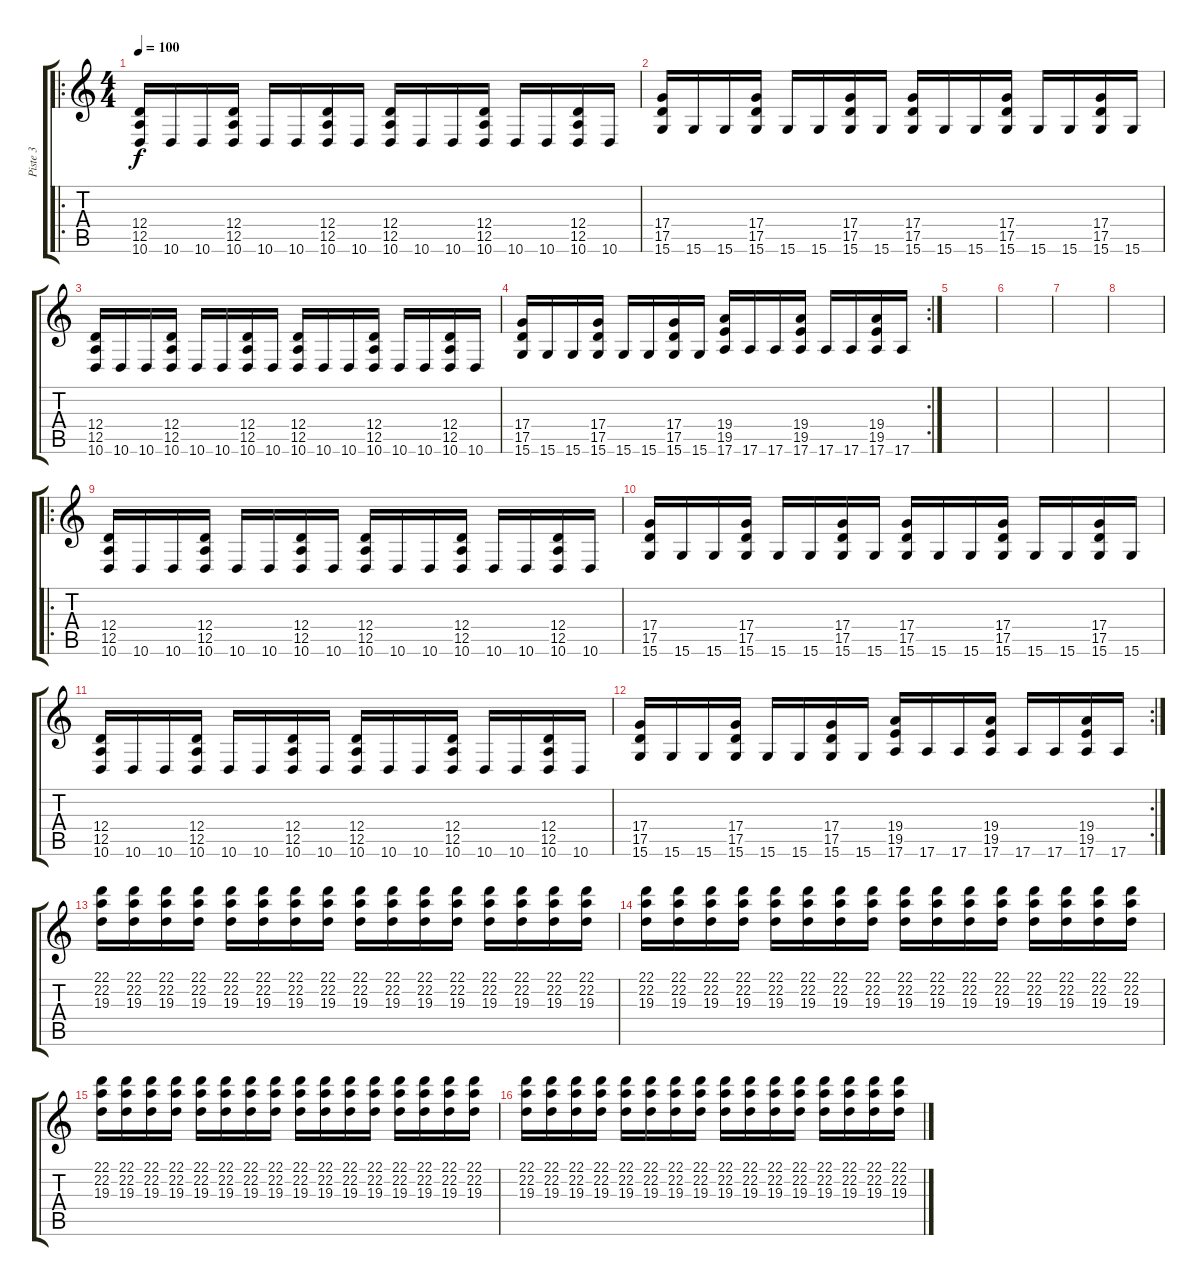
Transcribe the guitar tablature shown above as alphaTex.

\track ("Piste 3" "Piste 3") {instrument acousticgrandpiano}
\staff {score tabs}
\tuning (E4 B3 G3 D3 A2 E2) {hide}
\ro
\ts (4 4)
\tempo 100
\clef g2
\ks c
(12.4 12.5 10.6).16{dy f} 10.6.16 10.6.16 (12.4 12.5 10.6).16 10.6.16 10.6.16 (12.4 12.5 10.6).16 10.6.16 (12.4 12.5 10.6).16 10.6.16 10.6.16 (12.4 12.5 10.6).16 10.6.16 10.6.16 (12.4 12.5 10.6).16 10.6.16 |
(17.4 17.5 15.6).16 15.6.16 15.6.16 (17.4 17.5 15.6).16 15.6.16 15.6.16 (17.4 17.5 15.6).16 15.6.16 (17.4 17.5 15.6).16 15.6.16 15.6.16 (17.4 17.5 15.6).16 15.6.16 15.6.16 (17.4 17.5 15.6).16 15.6.16 |
(12.4 12.5 10.6).16 10.6.16 10.6.16 (12.4 12.5 10.6).16 10.6.16 10.6.16 (12.4 12.5 10.6).16 10.6.16 (12.4 12.5 10.6).16 10.6.16 10.6.16 (12.4 12.5 10.6).16 10.6.16 10.6.16 (12.4 12.5 10.6).16 10.6.16 |
\rc 2
(17.4 17.5 15.6).16 15.6.16 15.6.16 (17.4 17.5 15.6).16 15.6.16 15.6.16 (17.4 17.5 15.6).16 15.6.16 (19.4 19.5 17.6).16 17.6.16 17.6.16 (19.4 19.5 17.6).16 17.6.16 17.6.16 (19.4 19.5 17.6).16 17.6.16 |
|
|
|
|
\ro
(12.4 12.5 10.6).16 10.6.16 10.6.16 (12.4 12.5 10.6).16 10.6.16 10.6.16 (12.4 12.5 10.6).16 10.6.16 (12.4 12.5 10.6).16 10.6.16 10.6.16 (12.4 12.5 10.6).16 10.6.16 10.6.16 (12.4 12.5 10.6).16 10.6.16 |
(17.4 17.5 15.6).16 15.6.16 15.6.16 (17.4 17.5 15.6).16 15.6.16 15.6.16 (17.4 17.5 15.6).16 15.6.16 (17.4 17.5 15.6).16 15.6.16 15.6.16 (17.4 17.5 15.6).16 15.6.16 15.6.16 (17.4 17.5 15.6).16 15.6.16 |
(12.4 12.5 10.6).16 10.6.16 10.6.16 (12.4 12.5 10.6).16 10.6.16 10.6.16 (12.4 12.5 10.6).16 10.6.16 (12.4 12.5 10.6).16 10.6.16 10.6.16 (12.4 12.5 10.6).16 10.6.16 10.6.16 (12.4 12.5 10.6).16 10.6.16 |
\rc 2
(17.4 17.5 15.6).16 15.6.16 15.6.16 (17.4 17.5 15.6).16 15.6.16 15.6.16 (17.4 17.5 15.6).16 15.6.16 (19.4 19.5 17.6).16 17.6.16 17.6.16 (19.4 19.5 17.6).16 17.6.16 17.6.16 (19.4 19.5 17.6).16 17.6.16 |
(22.1 22.2 19.3).16 (22.1 22.2 19.3).16 (22.1 22.2 19.3).16 (22.1 22.2 19.3).16 (22.1 22.2 19.3).16 (22.1 22.2 19.3).16 (22.1 22.2 19.3).16 (22.1 22.2 19.3).16 (22.1 22.2 19.3).16 (22.1 22.2 19.3).16 (22.1 22.2 19.3).16 (22.1 22.2 19.3).16 (22.1 22.2 19.3).16 (22.1 22.2 19.3).16 (22.1 22.2 19.3).16 (22.1 22.2 19.3).16 |
(22.1 22.2 19.3).16 (22.1 22.2 19.3).16 (22.1 22.2 19.3).16 (22.1 22.2 19.3).16 (22.1 22.2 19.3).16 (22.1 22.2 19.3).16 (22.1 22.2 19.3).16 (22.1 22.2 19.3).16 (22.1 22.2 19.3).16 (22.1 22.2 19.3).16 (22.1 22.2 19.3).16 (22.1 22.2 19.3).16 (22.1 22.2 19.3).16 (22.1 22.2 19.3).16 (22.1 22.2 19.3).16 (22.1 22.2 19.3).16 |
(22.1 22.2 19.3).16 (22.1 22.2 19.3).16 (22.1 22.2 19.3).16 (22.1 22.2 19.3).16 (22.1 22.2 19.3).16 (22.1 22.2 19.3).16 (22.1 22.2 19.3).16 (22.1 22.2 19.3).16 (22.1 22.2 19.3).16 (22.1 22.2 19.3).16 (22.1 22.2 19.3).16 (22.1 22.2 19.3).16 (22.1 22.2 19.3).16 (22.1 22.2 19.3).16 (22.1 22.2 19.3).16 (22.1 22.2 19.3).16 |
(22.1 22.2 19.3).16 (22.1 22.2 19.3).16 (22.1 22.2 19.3).16 (22.1 22.2 19.3).16 (22.1 22.2 19.3).16 (22.1 22.2 19.3).16 (22.1 22.2 19.3).16 (22.1 22.2 19.3).16 (22.1 22.2 19.3).16 (22.1 22.2 19.3).16 (22.1 22.2 19.3).16 (22.1 22.2 19.3).16 (22.1 22.2 19.3).16 (22.1 22.2 19.3).16 (22.1 22.2 19.3).16 (22.1 22.2 19.3).16
